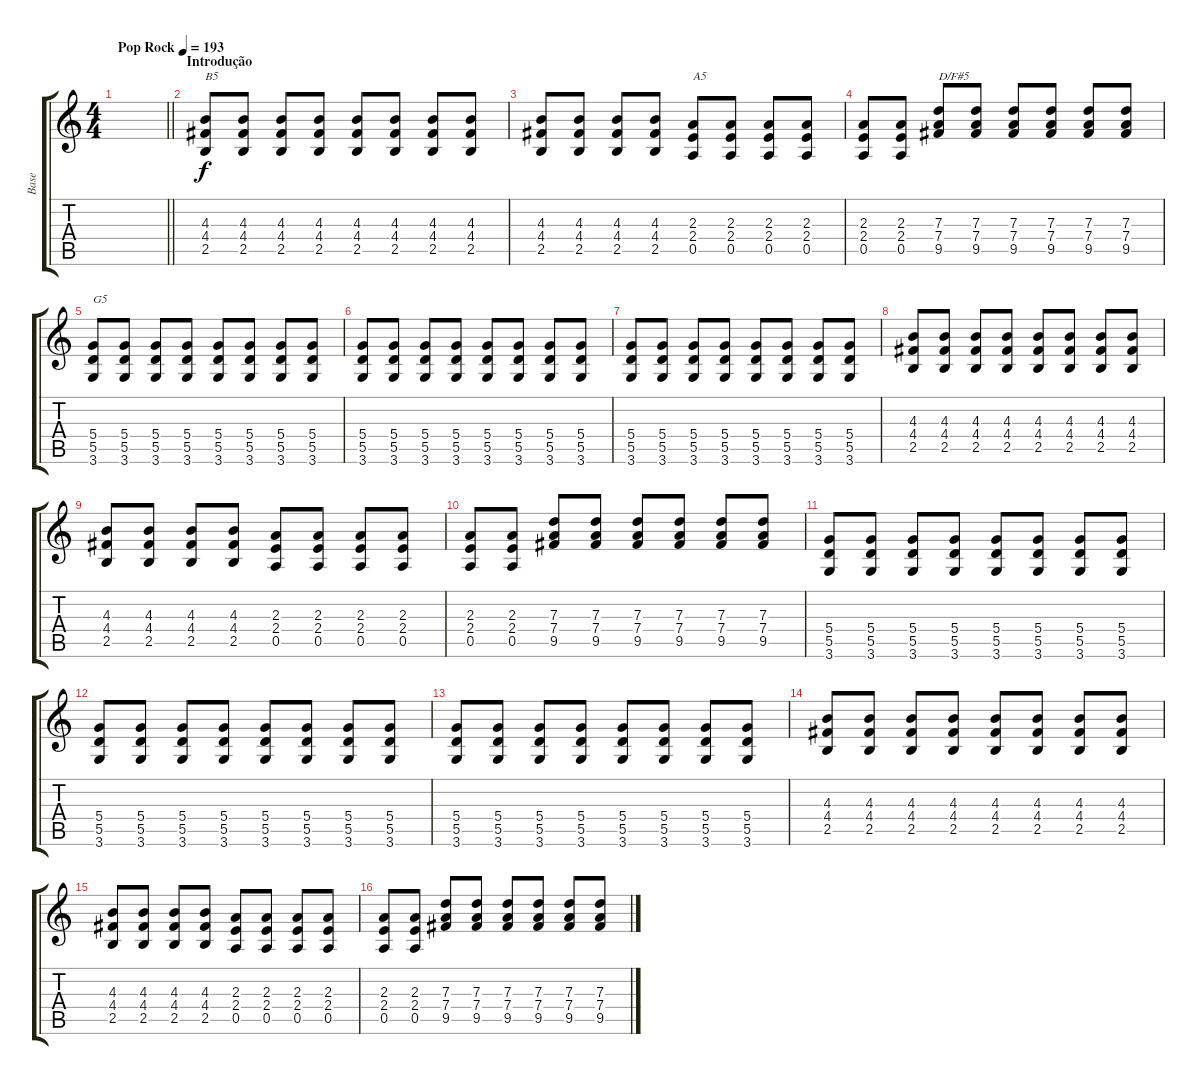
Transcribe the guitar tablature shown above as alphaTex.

\track ("Base" "Base") {instrument overdrivenguitar}
\staff {score tabs}
\tuning (E4 B3 G3 D3 A2 E2) {hide}
\ts (4 4)
\tempo (193 "Pop Rock")
\clef g2
\barLineRight lightlight
\ks c
|
\section ("" "Introdução")
(4.3 4.4 2.5).8{txt "B5"} (4.3 4.4 2.5).8 (4.3 4.4 2.5).8 (4.3 4.4 2.5).8 (4.3 4.4 2.5).8 (4.3 4.4 2.5).8 (4.3 4.4 2.5).8 (4.3 4.4 2.5).8 |
(4.3 4.4 2.5).8 (4.3 4.4 2.5).8 (4.3 4.4 2.5).8 (4.3 4.4 2.5).8 (2.3 2.4 0.5).8{txt "A5"} (2.3 2.4 0.5).8 (2.3 2.4 0.5).8 (2.3 2.4 0.5).8 |
(2.3 2.4 0.5).8 (2.3 2.4 0.5).8 (7.3 7.4 9.5).8{txt "D/F#5"} (7.3 7.4 9.5).8 (7.3 7.4 9.5).8 (7.3 7.4 9.5).8 (7.3 7.4 9.5).8 (7.3 7.4 9.5).8 |
(5.4 5.5 3.6).8{txt "G5"} (5.4 5.5 3.6).8 (5.4 5.5 3.6).8 (5.4 5.5 3.6).8 (5.4 5.5 3.6).8 (5.4 5.5 3.6).8 (5.4 5.5 3.6).8 (5.4 5.5 3.6).8 |
(5.4 5.5 3.6).8 (5.4 5.5 3.6).8 (5.4 5.5 3.6).8 (5.4 5.5 3.6).8 (5.4 5.5 3.6).8 (5.4 5.5 3.6).8 (5.4 5.5 3.6).8 (5.4 5.5 3.6).8 |
(5.4 5.5 3.6).8 (5.4 5.5 3.6).8 (5.4 5.5 3.6).8 (5.4 5.5 3.6).8 (5.4 5.5 3.6).8 (5.4 5.5 3.6).8 (5.4 5.5 3.6).8 (5.4 5.5 3.6).8 |
(4.3 4.4 2.5).8 (4.3 4.4 2.5).8 (4.3 4.4 2.5).8 (4.3 4.4 2.5).8 (4.3 4.4 2.5).8 (4.3 4.4 2.5).8 (4.3 4.4 2.5).8 (4.3 4.4 2.5).8 |
(4.3 4.4 2.5).8 (4.3 4.4 2.5).8 (4.3 4.4 2.5).8 (4.3 4.4 2.5).8 (2.3 2.4 0.5).8 (2.3 2.4 0.5).8 (2.3 2.4 0.5).8 (2.3 2.4 0.5).8 |
(2.3 2.4 0.5).8 (2.3 2.4 0.5).8 (7.3 7.4 9.5).8 (7.3 7.4 9.5).8 (7.3 7.4 9.5).8 (7.3 7.4 9.5).8 (7.3 7.4 9.5).8 (7.3 7.4 9.5).8 |
(5.4 5.5 3.6).8 (5.4 5.5 3.6).8 (5.4 5.5 3.6).8 (5.4 5.5 3.6).8 (5.4 5.5 3.6).8 (5.4 5.5 3.6).8 (5.4 5.5 3.6).8 (5.4 5.5 3.6).8 |
(5.4 5.5 3.6).8 (5.4 5.5 3.6).8 (5.4 5.5 3.6).8 (5.4 5.5 3.6).8 (5.4 5.5 3.6).8 (5.4 5.5 3.6).8 (5.4 5.5 3.6).8 (5.4 5.5 3.6).8 |
(5.4 5.5 3.6).8 (5.4 5.5 3.6).8 (5.4 5.5 3.6).8 (5.4 5.5 3.6).8 (5.4 5.5 3.6).8 (5.4 5.5 3.6).8 (5.4 5.5 3.6).8 (5.4 5.5 3.6).8 |
(4.3 4.4 2.5).8 (4.3 4.4 2.5).8 (4.3 4.4 2.5).8 (4.3 4.4 2.5).8 (4.3 4.4 2.5).8 (4.3 4.4 2.5).8 (4.3 4.4 2.5).8 (4.3 4.4 2.5).8 |
(4.3 4.4 2.5).8 (4.3 4.4 2.5).8 (4.3 4.4 2.5).8 (4.3 4.4 2.5).8 (2.3 2.4 0.5).8 (2.3 2.4 0.5).8 (2.3 2.4 0.5).8 (2.3 2.4 0.5).8 |
(2.3 2.4 0.5).8 (2.3 2.4 0.5).8 (7.3 7.4 9.5).8 (7.3 7.4 9.5).8 (7.3 7.4 9.5).8 (7.3 7.4 9.5).8 (7.3 7.4 9.5).8 (7.3 7.4 9.5).8
